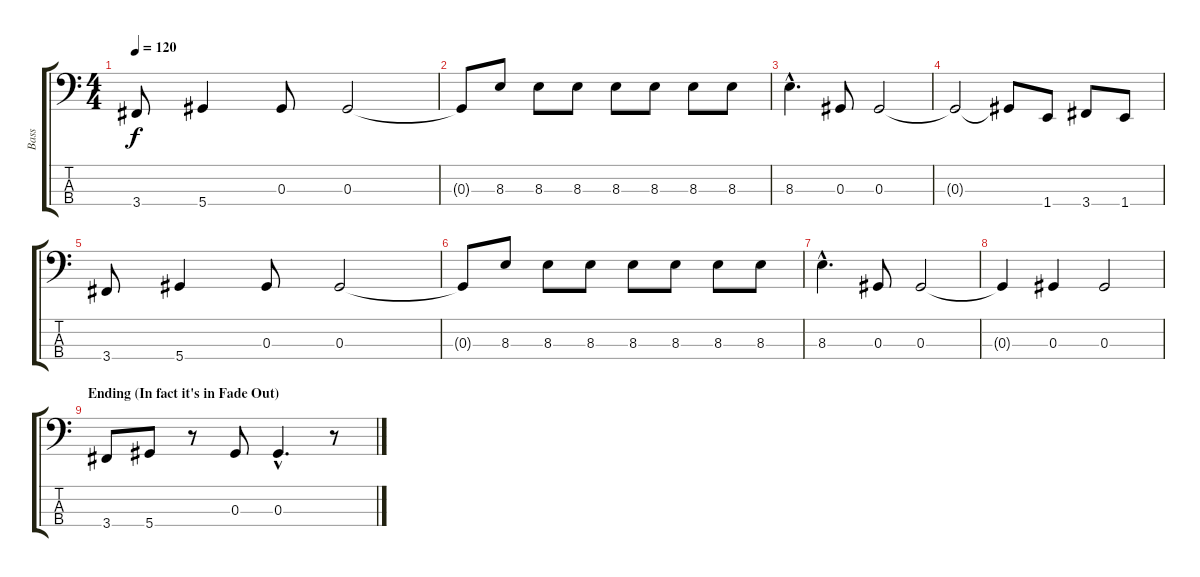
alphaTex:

\track ("Bass" "Bass") {instrument electricbassfinger}
\staff {score tabs}
\tuning (Gb2 Db2 Ab1 Eb1) {hide}
\ts (4 4)
\tempo 120
\clef f4
\ks c
3.4.8{dy f} 5.4.4 0.3.8 0.3.2 |
0.3{t}.8 8.3.8 8.3.8 8.3.8 8.3.8 8.3.8 8.3.8 8.3.8 |
8.3{hac}.4{d} 0.3.8 0.3.2 |
0.3{t}.2 0.3{t}.8 1.4.8 3.4.8 1.4.8 |
3.4.8 5.4.4 0.3.8 0.3.2 |
0.3{t}.8 8.3.8 8.3.8 8.3.8 8.3.8 8.3.8 8.3.8 8.3.8 |
8.3{hac}.4{d} 0.3.8 0.3.2 |
0.3{t}.4 0.3.4 0.3.2 |
\section ("" "Ending (In fact it's in Fade Out)")
3.4.8 5.4.8 r.8 0.3.8 0.3{hac}.4{d} r.8
